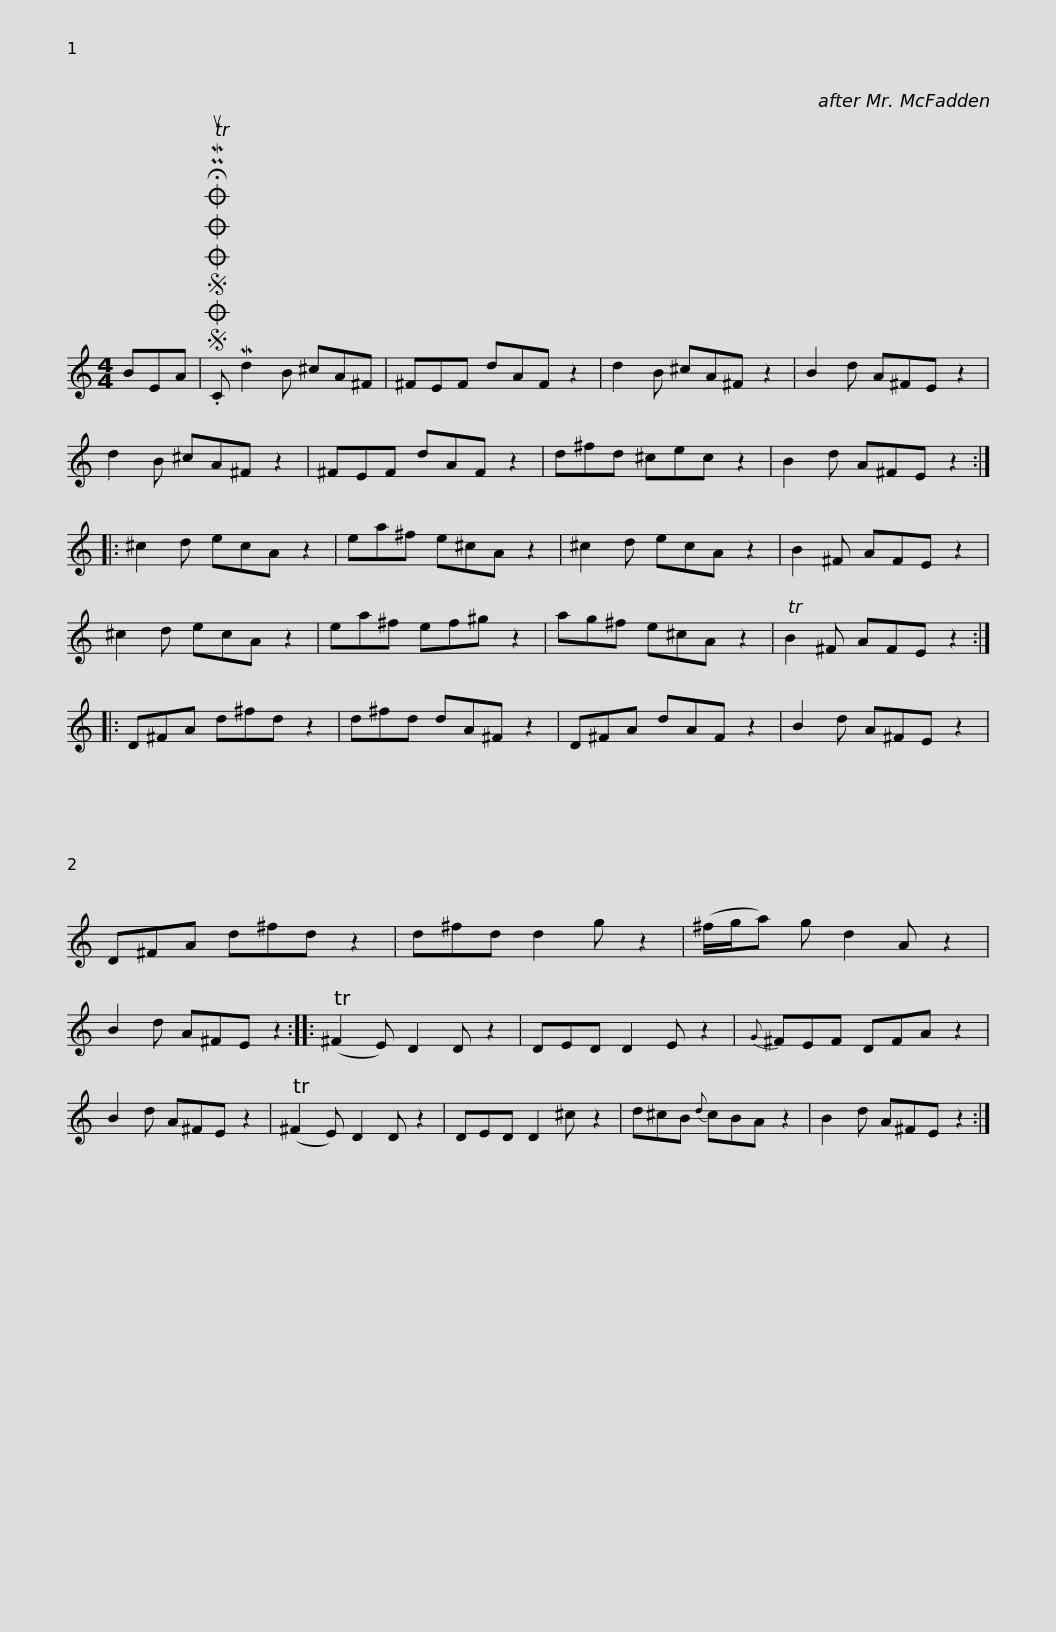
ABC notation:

X:1
L:1/8
M:4/4
I:linebreak $
K:C
V:1 treble
V:1
 BEA |SOSOOO .!fermata!PMTuC Md2 B ^cA^F | ^FEF dAF z2 | d2 B ^cA^F z2 | B2 d A^FE z2 | %5
 d2 B ^cA^F z2 | ^FEF dAF z2 |$ d^fd ^cec z2 | B2 d A^FE z2 :: ^c2 d ecA z2 | %10
 ea^f e^cA z2 | ^c2 d ecA z2 | B2 ^F AFE z2 |$ ^c2 d ecA z2 | ea^f ef^g z2 | %15
 ag^f e^cA z2 | TB2 ^F AFE z2 :: D^FA d^fd z2 | d^fd dA^F z2 |$ D^FA dAF z2 | %20
 B2 d A^FE z2 | D^FA d^fd z2 | d^fd d2 g z2 | (^f/g/a) g d2 A z2 | B2 d A^FE z2 ::$ %25
 (T^F2 E) D2 D z2 | DED D2 E z2 |{G} ^FEF DFA z2 | B2 d A^FE z2 | (T^F2 E) D2 D z2 | %30
 DED D2 ^c z2 |$ d^cB{d} cBA z2 | B2 d A^FE z2 :| %33
